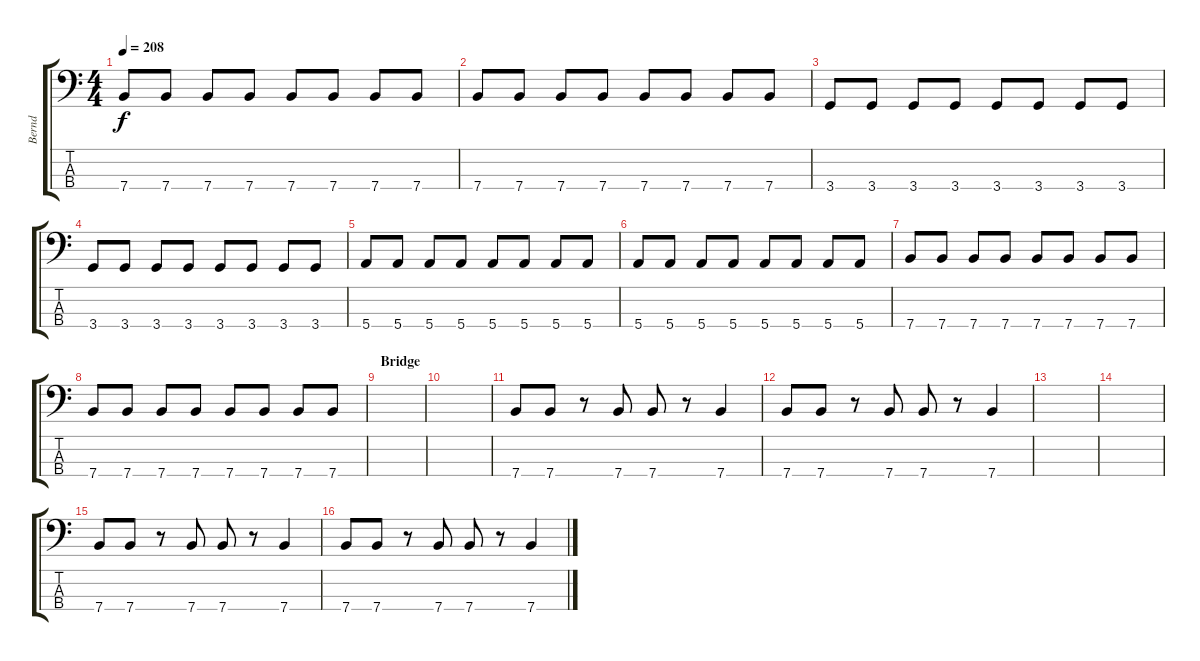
\track ("Bernd" "Bernd") {instrument electricbassfinger}
\staff {score tabs}
\tuning (G2 D2 A1 E1) {hide}
\ts (4 4)
\tempo 208
\clef f4
\ks c
7.4.8{dy f} 7.4.8 7.4.8 7.4.8 7.4.8 7.4.8 7.4.8 7.4.8 |
7.4.8 7.4.8 7.4.8 7.4.8 7.4.8 7.4.8 7.4.8 7.4.8 |
3.4.8 3.4.8 3.4.8 3.4.8 3.4.8 3.4.8 3.4.8 3.4.8 |
3.4.8 3.4.8 3.4.8 3.4.8 3.4.8 3.4.8 3.4.8 3.4.8 |
5.4.8 5.4.8 5.4.8 5.4.8 5.4.8 5.4.8 5.4.8 5.4.8 |
5.4.8 5.4.8 5.4.8 5.4.8 5.4.8 5.4.8 5.4.8 5.4.8 |
7.4.8 7.4.8 7.4.8 7.4.8 7.4.8 7.4.8 7.4.8 7.4.8 |
7.4.8 7.4.8 7.4.8 7.4.8 7.4.8 7.4.8 7.4.8 7.4.8 |
\section ("" "Bridge")
|
|
7.4.8 7.4.8 r.8 7.4.8 7.4.8 r.8 7.4.4 |
7.4.8 7.4.8 r.8 7.4.8 7.4.8 r.8 7.4.4 |
|
|
7.4.8 7.4.8 r.8 7.4.8 7.4.8 r.8 7.4.4 |
7.4.8 7.4.8 r.8 7.4.8 7.4.8 r.8 7.4.4
